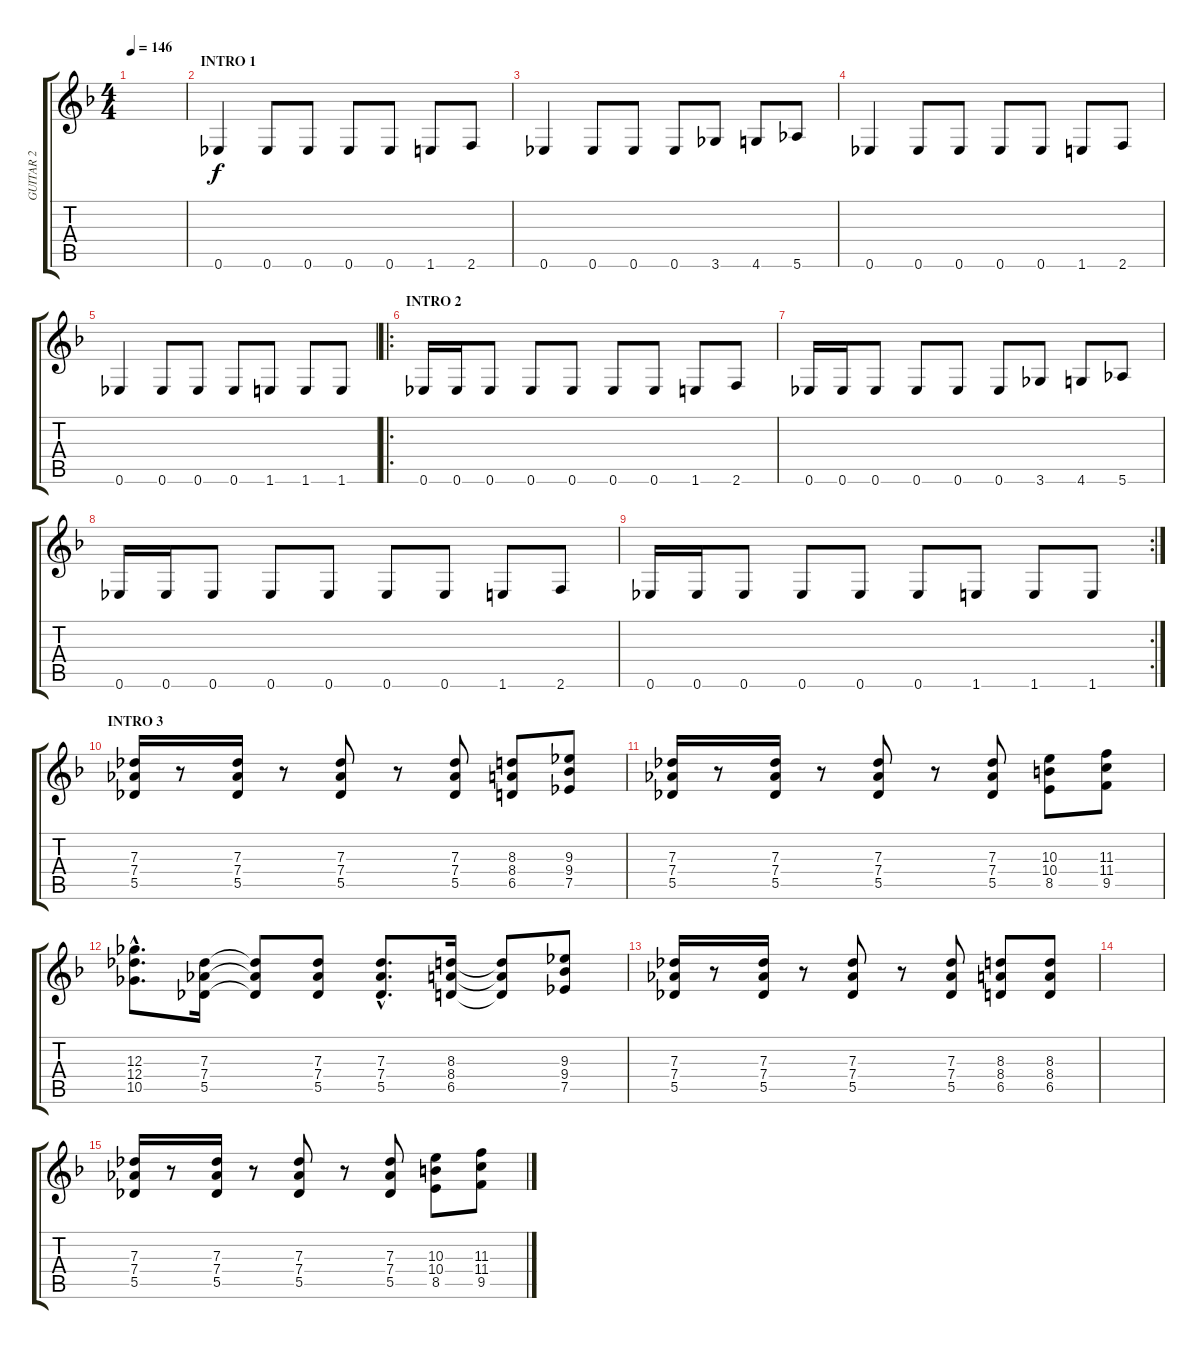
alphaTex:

\track ("GUITAR 2" "GUITAR 2") {instrument distortionguitar}
\staff {score tabs}
\tuning (D4 Bb3 Gb3 Db3 Ab2 Eb2) {hide}
\ts (4 4)
\tempo 146
\clef g2
\ks dminor
|
\section ("" "INTRO 1")
0.6.4{balance 8} 0.6.8 0.6.8 0.6.8 0.6.8 1.6.8 2.6.8 |
0.6.4 0.6.8 0.6.8 0.6.8 3.6.8 4.6.8 5.6.8 |
0.6.4 0.6.8 0.6.8 0.6.8 0.6.8 1.6.8 2.6.8 |
0.6.4 0.6.8 0.6.8 0.6.8 1.6.8 1.6.8 1.6.8 |
\ro
\section ("" "INTRO 2")
0.6.16 0.6.16 0.6.8 0.6.8 0.6.8 0.6.8 0.6.8 1.6.8 2.6.8 |
0.6.16 0.6.16 0.6.8 0.6.8 0.6.8 0.6.8 3.6.8 4.6.8 5.6.8 |
0.6.16 0.6.16 0.6.8 0.6.8 0.6.8 0.6.8 0.6.8 1.6.8 2.6.8 |
\rc 2
0.6.16 0.6.16 0.6.8 0.6.8 0.6.8 0.6.8 1.6.8 1.6.8 1.6.8 |
\section ("" "INTRO 3")
(7.3 7.4 5.5).16 r.8 (7.3 7.4 5.5).16 r.8 (7.3 7.4 5.5).8 r.8 (7.3 7.4 5.5).8 (8.3 8.4 6.5).8 (9.3 9.4 7.5).8 |
(7.3 7.4 5.5).16 r.8 (7.3 7.4 5.5).16 r.8 (7.3 7.4 5.5).8 r.8 (7.3 7.4 5.5).8 (10.3 10.4 8.5).8 (11.3 11.4 9.5).8 |
(12.3{hac} 12.4{hac} 10.5{hac}).8{d} (7.3 7.4 5.5).16 (7.3{t} 7.4{t} 5.5{t}).8 (7.3 7.4 5.5).8 (7.3{hac} 7.4{hac} 5.5{hac}).8{d} (8.3 8.4 6.5).16 (8.3{t} 8.4{t} 6.5{t}).8 (9.3 9.4 7.5).8 |
(7.3 7.4 5.5).16{balance 3} r.8 (7.3 7.4 5.5).16 r.8 (7.3 7.4 5.5).8 r.8 (7.3 7.4 5.5).8 (8.3 8.4 6.5).8 (8.3 8.4 6.5).8 |
|
(7.3 7.4 5.5).16 r.8 (7.3 7.4 5.5).16 r.8 (7.3 7.4 5.5).8 r.8 (7.3 7.4 5.5).8 (10.3 10.4 8.5).8 (11.3 11.4 9.5).8
